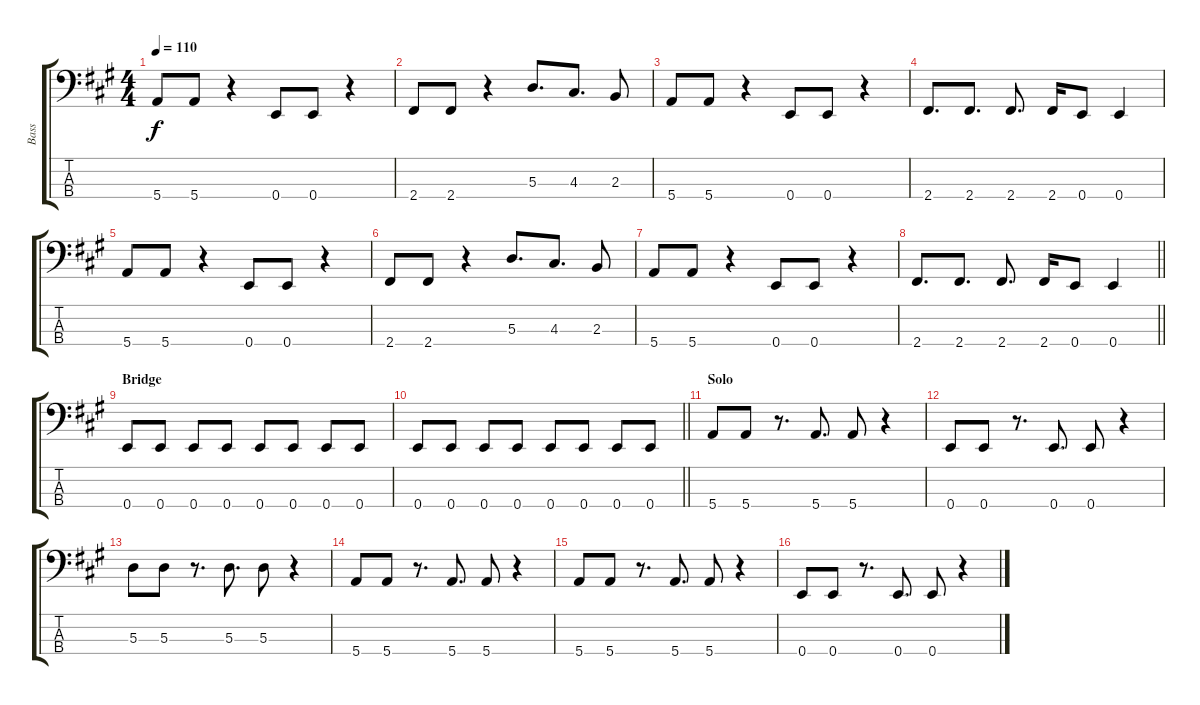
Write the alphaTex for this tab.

\track ("Bass" "Bass") {instrument electricbassfinger}
\staff {score tabs}
\tuning (G2 D2 A1 E1) {hide}
\ts (4 4)
\tempo 110
\clef f4
\ks a
5.4.8{dy f} 5.4.8 r.4 0.4.8 0.4.8 r.4 |
2.4.8 2.4.8 r.4 5.3.8{d} 4.3.8{d} 2.3.8 |
5.4.8 5.4.8 r.4 0.4.8 0.4.8 r.4 |
2.4.8{d} 2.4.8{d} 2.4.8{d} 2.4.16 0.4.8 0.4.4 |
5.4.8 5.4.8 r.4 0.4.8 0.4.8 r.4 |
2.4.8 2.4.8 r.4 5.3.8{d} 4.3.8{d} 2.3.8 |
5.4.8 5.4.8 r.4 0.4.8 0.4.8 r.4 |
\barLineRight lightlight
2.4.8{d} 2.4.8{d} 2.4.8{d} 2.4.16 0.4.8 0.4.4 |
\section ("" "Bridge")
0.4.8 0.4.8 0.4.8 0.4.8 0.4.8 0.4.8 0.4.8 0.4.8 |
\barLineRight lightlight
0.4.8 0.4.8 0.4.8 0.4.8 0.4.8 0.4.8 0.4.8 0.4.8 |
\section ("" "Solo")
5.4.8 5.4.8 r.8{d} 5.4.8{d} 5.4.8 r.4 |
0.4.8 0.4.8 r.8{d} 0.4.8{d} 0.4.8 r.4 |
5.3.8 5.3.8 r.8{d} 5.3.8{d} 5.3.8 r.4 |
5.4.8 5.4.8 r.8{d} 5.4.8{d} 5.4.8 r.4 |
5.4.8 5.4.8 r.8{d} 5.4.8{d} 5.4.8 r.4 |
0.4.8 0.4.8 r.8{d} 0.4.8{d} 0.4.8 r.4
